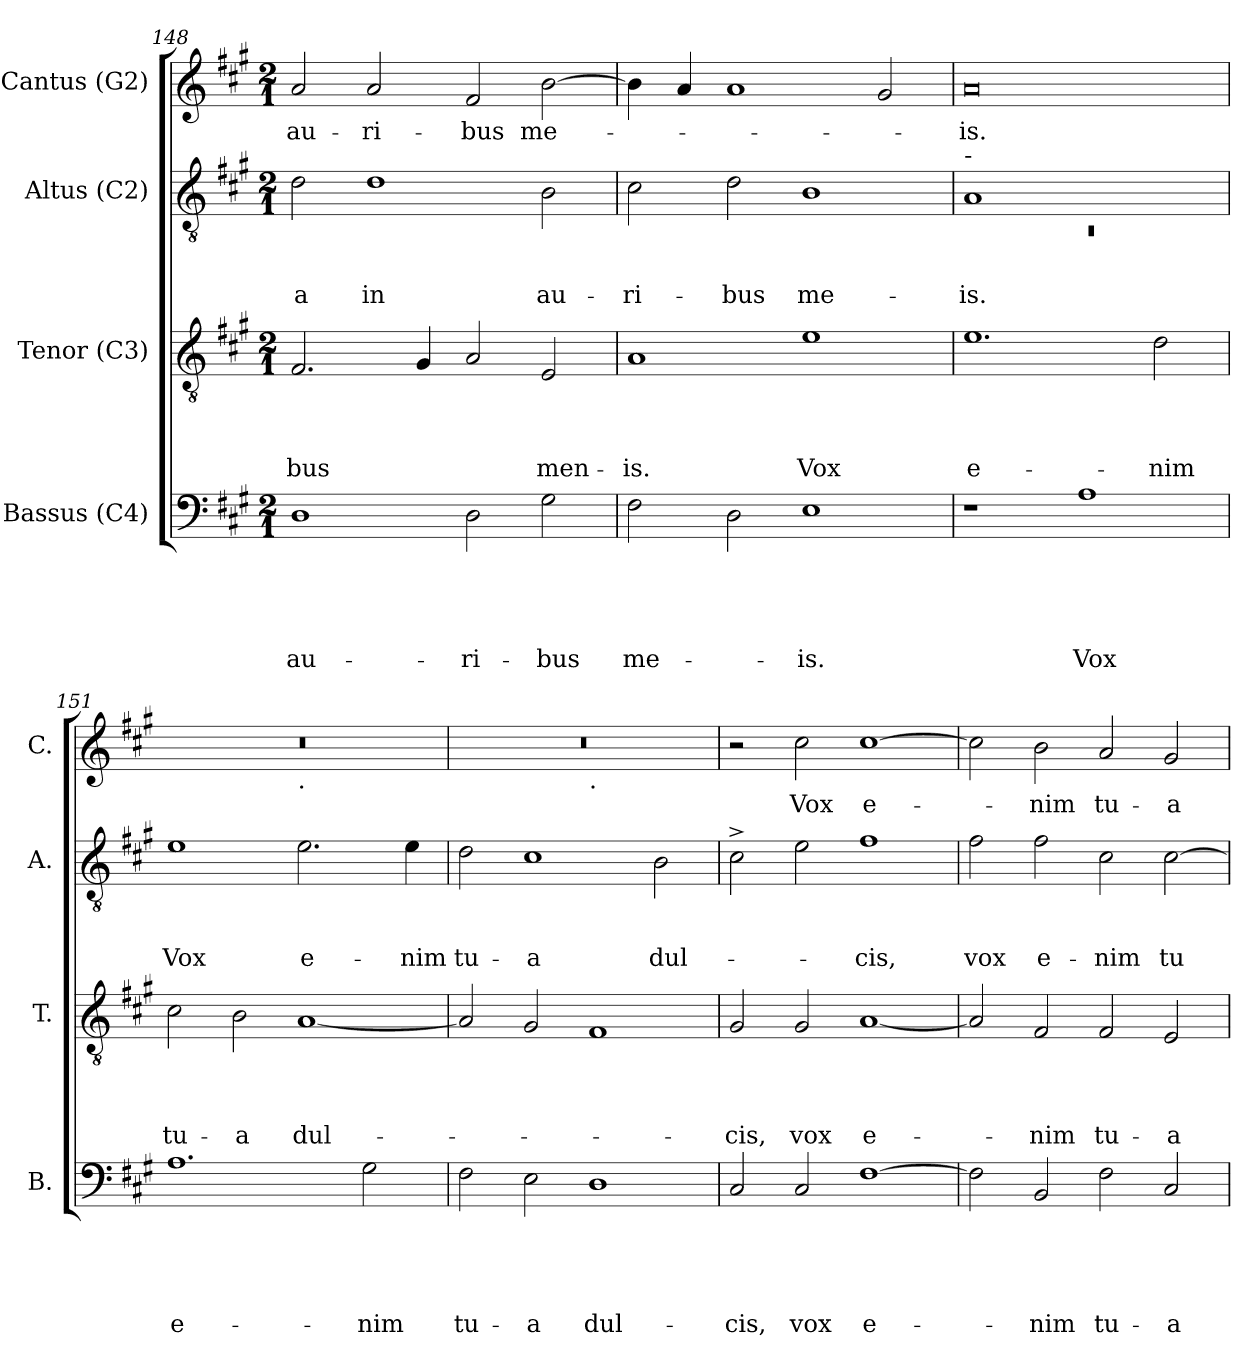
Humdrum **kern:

**kern	**text	**text	**text	**text	**text	**kern	**text	**text	**text	**text	**kern	**text	**text	**text	**kern	**text
*part4	*part4	*part4	*part4	*part4	*part4	*part3	*part3	*part3	*part3	*part3	*part2	*part2	*part2	*part2	*part1	*part1
*staff4	*staff4	*staff4	*staff4	*staff4	*staff4	*staff3	*staff3	*staff3	*staff3	*staff3	*staff2	*staff2	*staff2	*staff2	*staff1	*staff1
*I"Bassus (C4)	*	*	*	*	*	*I"Tenor (C3)	*	*	*	*	*I"Altus (C2)	*	*	*	*I"Cantus (G2)	*
*I'B.	*	*	*	*	*	*I'T.	*	*	*	*	*I'A.	*	*	*	*I'C.	*
*clefF4	*	*	*	*	*	*clefGv2	*	*	*	*	*clefGv2	*	*	*	*clefG2	*
*k[f#c#g#]	*	*	*	*	*	*k[f#c#g#]	*	*	*	*	*k[f#c#g#]	*	*	*	*k[f#c#g#]	*
*A:	*	*	*	*	*	*A:	*	*	*	*	*A:	*	*	*	*A:	*
*M2/1	*	*	*	*	*	*M2/1	*	*	*	*	*M2/1	*	*	*	*M2/1	*
=148	=148	=148	=148	=148	=148	=148	=148	=148	=148	=148	=148	=148	=148	=148	=148	=148
!	!	!	!	!	!LO:LY:b	!	!	!	!	!LO:LY:b	!	!	!	!LO:LY:b	!	!LO:LY:b
1D	.	.	.	.	au-	2.F#/	.	.	.	-bus	2d\	.	.	-a	2a/	au-
!	!	!	!	!	!	!	!	!	!	!	!	!	!	!LO:LY:b	!	!LO:LY:b
.	.	.	.	.	.	.	.	.	.	.	1d	.	.	in	2a/	-ri-
.	.	.	.	.	.	4G#/	.	.	.	.	.	.	.	.	.	.
!	!	!	!	!	!LO:LY:b	!	!	!	!	!	!	!	!	!	!	!LO:LY:b
2D\	.	.	.	.	-ri-	2A/	.	.	.	.	.	.	.	.	2f#/	-bus
!	!	!	!	!	!LO:LY:b	!	!	!	!	!LO:LY:b:rj	!	!	!	!LO:LY:b	!	!LO:LY:b
2G#\	.	.	.	.	-bus	2E/	.	.	.	men-	2B\	.	.	au-	[>2b\	me-
=149	=149	=149	=149	=149	=149	=149	=149	=149	=149	=149	=149	=149	=149	=149	=149	=149
!	!	!	!	!	!LO:LY:b	!	!	!	!	!LO:LY:b	!	!	!	!LO:LY:b	!	!
2F#\	.	.	.	.	me-	1A	.	.	.	-is.	2c#\	.	.	-ri-	4b\]	.
.	.	.	.	.	.	.	.	.	.	.	.	.	.	.	4a/	.
!	!	!	!	!	!	!	!	!	!	!	!	!	!	!LO:LY:b	!	!
2D\	.	.	.	.	.	.	.	.	.	.	2d\	.	.	-bus	1a	.
!	!	!	!	!	!LO:LY:b	!	!	!	!	!LO:LY:b	!	!	!	!LO:LY:b	!	!
1E	.	.	.	.	-is.	1e	.	.	.	Vox	1B	.	.	me-	.	.
.	.	.	.	.	.	.	.	.	.	.	.	.	.	.	2g#/	.
!!LO:LB:g=z
=150	=150	=150	=150	=150	=150	=150	=150	=150	=150	=150	=150	=150	=150	=150	=150	=150
*	*	*	*	*	*	*	*	*	*	*	*^	*	*	*	*	*
!	!	!	!	!	!	!	!	!	!	!	!LO:TX:a:t=-	!	!	!	!	!	!
!	!	!	!	!	!	!	!	!	!	!LO:LY:b:rj	!	!LO:N:vis=1	!	!	!LO:LY:b	!	!LO:LY:b:rj
1r	.	.	.	.	.	1.e	.	.	.	e-	1A	0rC	.	.	-is.	0a	-is.
!	!	!	!	!	!LO:LY:b	!	!	!	!	!	!	!	!	!	!	!	!
1A	.	.	.	.	Vox	.	.	.	.	.	1ryy	.	.	.	.	.	.
!	!	!	!	!	!	!	!	!	!	!LO:LY:b	!	!	!	!	!	!	!
.	.	.	.	.	.	2d\	.	.	.	-nim	.	.	.	.	.	.	.
*	*	*	*	*	*	*	*	*	*	*	*v	*v	*	*	*	*	*
=151	=151	=151	=151	=151	=151	=151	=151	=151	=151	=151	=151	=151	=151	=151	=151	=151
!	!	!	!	!	!LO:LY:b:rj	!	!	!	!	!LO:LY:b	!	!	!	!LO:LY:b	!	!
*	*	*	*	*	*	*	*	*	*	*	*	*	*	*	*^	*
1.A	.	.	.	.	e-	2c#\	.	.	.	tu-	1e	.	.	Vox	0r	1ryy	.
!	!	!	!	!	!	!	!	!	!	!LO:LY:b	!	!	!	!	!	!	!
.	.	.	.	.	.	2B\	.	.	.	-a	.	.	.	.	.	.	.
!	!	!	!	!	!	!	!	!	!	!	!	!	!	!	!	!LO:TX:b:t=.	!
!	!	!	!	!	!	!	!	!	!	!LO:LY:b	!	!	!	!LO:LY:b	!	!	!
.	.	.	.	.	.	[<1A	.	.	.	dul-	2.e\	.	.	e-	.	1ryy	.
!	!	!	!	!	!LO:LY:b	!	!	!	!	!	!	!	!	!	!	!	!
2G#\	.	.	.	.	-nim	.	.	.	.	.	.	.	.	.	.	.	.
!	!	!	!	!	!	!	!	!	!	!	!	!	!	!LO:LY:b	!	!	!
.	.	.	.	.	.	.	.	.	.	.	4e\	.	.	-nim	.	.	.
=152	=152	=152	=152	=152	=152	=152	=152	=152	=152	=152	=152	=152	=152	=152	=152	=152	=152
!	!	!	!	!	!LO:LY:b	!	!	!	!	!	!	!	!	!LO:LY:b	!	!	!
2F#\	.	.	.	.	tu-	2A/]	.	.	.	.	2d\	.	.	tu-	0r	1ryy	.
!	!	!	!	!	!LO:LY:b	!	!	!	!	!	!	!	!	!LO:LY:b:rj	!	!	!
2E\	.	.	.	.	-a	2G#/	.	.	.	.	1c#	.	.	-a	.	.	.
!	!	!	!	!	!	!	!	!	!	!	!	!	!	!	!	!LO:TX:b:t=.	!
!	!	!	!	!	!LO:LY:b	!	!	!	!	!	!	!	!	!	!	!	!
1D	.	.	.	.	dul-	1F#	.	.	.	.	.	.	.	.	.	1ryy	.
!	!	!	!	!	!	!	!	!	!	!	!	!	!	!LO:LY:b	!	!	!
.	.	.	.	.	.	.	.	.	.	.	2B\	.	.	dul-	.	.	.
=153	=153	=153	=153	=153	=153	=153	=153	=153	=153	=153	=153	=153	=153	=153	=153	=153	=153
!	!	!	!	!	!LO:LY:b	!	!	!	!	!LO:LY:b	!	!	!	!	!	!	!
*	*	*	*	*	*	*	*	*	*	*	*	*	*	*	*v	*v	*
2C#/	.	.	.	.	-cis,	2G#/	.	.	.	-cis,	2c#^>\	.	.	.	2r	.
!	!	!	!	!	!LO:LY:b	!	!	!	!	!LO:LY:b	!	!	!	!	!	!LO:LY:b
2C#/	.	.	.	.	vox	2G#/	.	.	.	vox	2e\	.	.	.	2cc#\	Vox
!	!	!	!	!	!LO:LY:b:rj	!	!	!	!	!LO:LY:b:rj	!	!	!	!LO:LY:b	!	!LO:LY:b:rj
[>1F#	.	.	.	.	e-	[<1A	.	.	.	e-	1f#	.	.	-cis,	[>1cc#	e-
=154	=154	=154	=154	=154	=154	=154	=154	=154	=154	=154	=154	=154	=154	=154	=154	=154
!	!	!	!	!	!	!	!	!	!	!	!	!	!	!LO:LY:b	!	!
2F#\]	.	.	.	.	.	2A/]	.	.	.	.	2f#\	.	.	vox	2cc#\]	.
!	!	!	!	!	!LO:LY:b	!	!	!	!	!LO:LY:b	!	!	!	!LO:LY:b	!	!LO:LY:b
2BB/	.	.	.	.	-nim	2F#/	.	.	.	-nim	2f#\	.	.	e-	2b\	-nim
!	!	!	!	!	!LO:LY:b	!	!	!	!	!LO:LY:b	!	!	!	!LO:LY:b	!	!LO:LY:b
2F#\	.	.	.	.	tu-	2F#/	.	.	.	tu-	2c#\	.	.	-nim	2a/	tu-
!	!	!	!	!	!LO:LY:b	!	!	!	!	!LO:LY:b	!	!	!	!LO:LY:b	!	!LO:LY:b
2C#/	.	.	.	.	-a	2E/	.	.	.	-a	[<2c#\	.	.	tu-	2g#/	-a
=	=	=	=	=	=	=	=	=	=	=	=	=	=	=	=	=
*-	*-	*-	*-	*-	*-	*-	*-	*-	*-	*-	*-	*-	*-	*-	*-	*-
